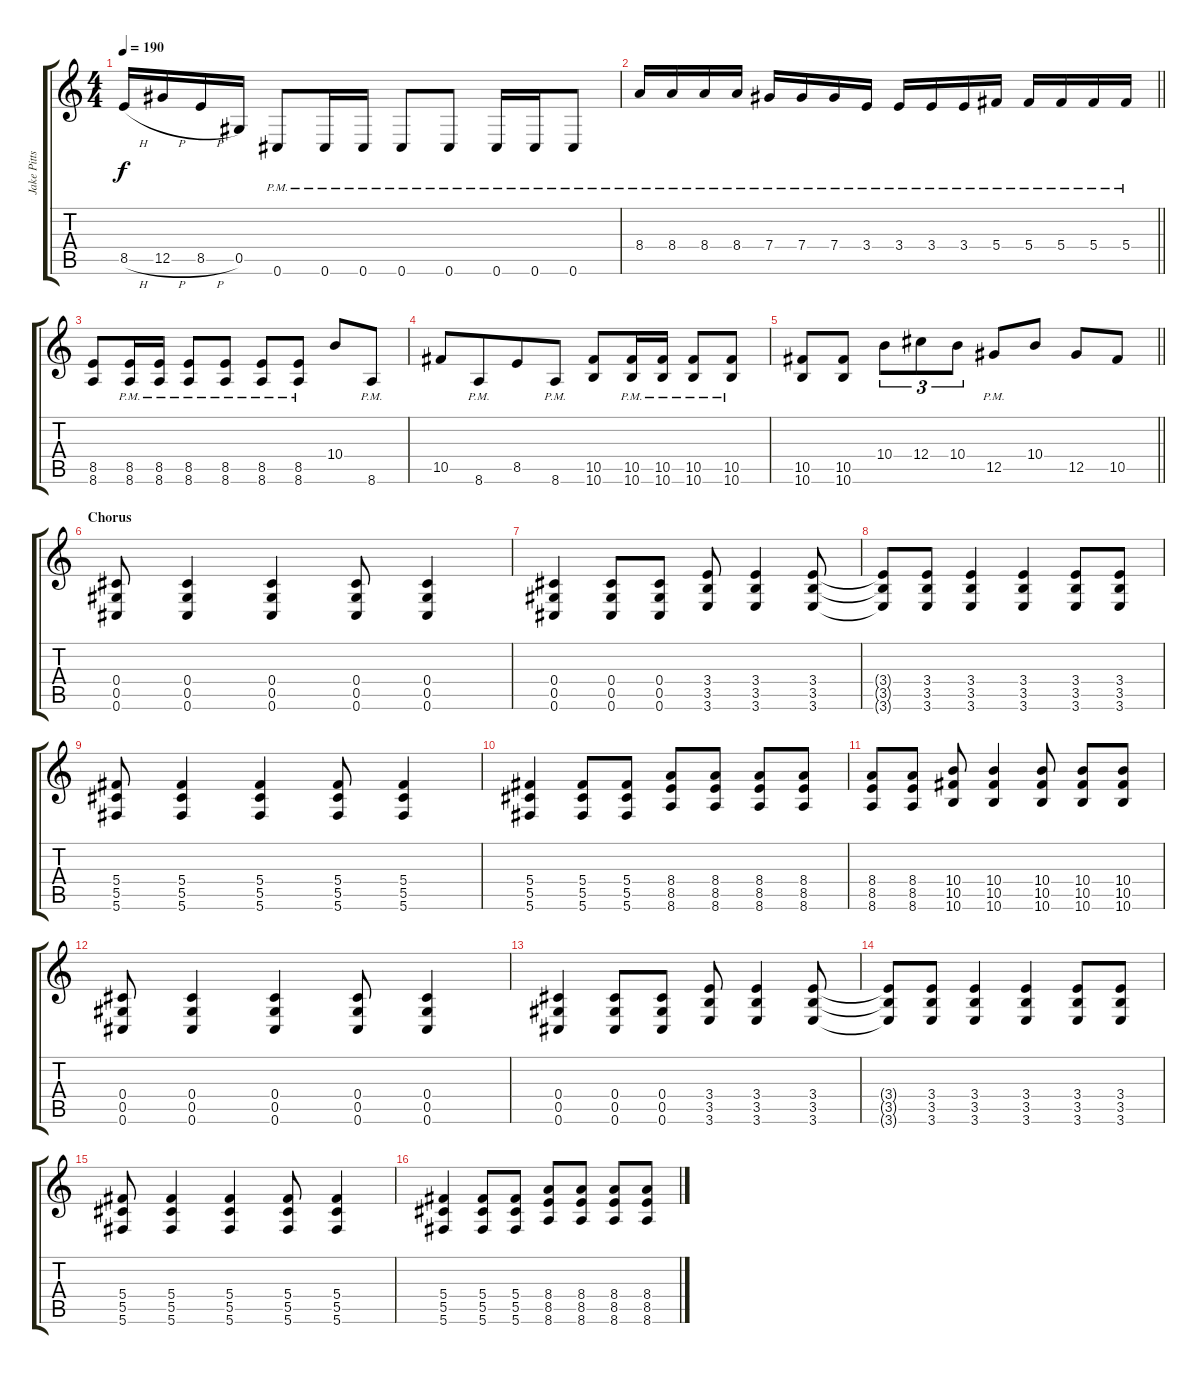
\track ("Jake Pitts(Solo)" "Jake Pitts") {instrument distortionguitar}
\staff {score tabs}
\tuning (Eb4 Bb3 Gb3 Db3 Ab2 Db2) {hide}
\ts (4 4)
\tempo 190
\clef g2
\ks c
8.5{h}.16{dy f} 12.5{h}.16{beam merge} 8.5{h}.16 0.5.16 0.6{pm}.8 0.6{pm}.16 0.6{pm}.16 0.6{pm}.8 0.6{pm}.8 0.6{pm}.16 0.6{pm}.16 0.6{pm}.8 |
\barLineRight lightlight
8.4{pm}.16{beam merge} 8.4{pm}.16{beam merge} 8.4{pm}.16 8.4{pm}.16 7.4{pm}.16 7.4{pm}.16 7.4{pm}.16 3.4{pm}.16 3.4{pm}.16 3.4{pm}.16 3.4{pm}.16 5.4{pm}.16 5.4{pm}.16 5.4{pm}.16 5.4{pm}.16{beam merge} 5.4{pm}.16 |
\section ("" "")
(8.5 8.6).8 (8.5{pm} 8.6{pm}).16 (8.5{pm} 8.6{pm}).16 (8.5{pm} 8.6{pm}).8 (8.5{pm} 8.6{pm}).8 (8.5{pm} 8.6{pm}).8{beam merge} (8.5 8.6{pm}).8 10.4.8 8.6{pm}.8 |
10.5.8{beam merge} 8.6{pm}.8{beam merge} 8.5.8 8.6{pm}.8 (10.5 10.6).8{beam merge} (10.5{pm} 10.6{pm}).16{beam merge} (10.5{pm} 10.6{pm}).16 (10.5{pm} 10.6{pm}).8{beam merge} (10.5{pm} 10.6{pm}).8 |
\barLineRight lightlight
(10.5 10.6).8 (10.5 10.6).8 10.4.8{tu (3 2)} 12.4.8{tu (3 2)} 10.4.8{tu (3 2)} 12.5{pm}.8 10.4.8 12.5.8 10.5.8 |
\section ("" "Chorus")
(0.4 0.5 0.6).8 (0.4 0.5 0.6).4 (0.4 0.5 0.6).4 (0.4 0.5 0.6).8 (0.4 0.5 0.6).4 |
(0.4 0.5 0.6).4 (0.4 0.5 0.6).8 (0.4 0.5 0.6).8 (3.4 3.5 3.6).8 (3.4 3.5 3.6).4 (3.4 3.5 3.6).8 |
(3.4{t} 3.5{t} 3.6{t}).8 (3.4 3.5 3.6).8 (3.4 3.5 3.6).4 (3.4 3.5 3.6).4 (3.4 3.5 3.6).8 (3.4 3.5 3.6).8 |
(5.4 5.5 5.6).8 (5.4 5.5 5.6).4 (5.4 5.5 5.6).4 (5.4 5.5 5.6).8 (5.4 5.5 5.6).4 |
(5.4 5.5 5.6).4 (5.4 5.5 5.6).8 (5.4 5.5 5.6).8 (8.4 8.5 8.6).8 (8.4 8.5 8.6).8 (8.4 8.5 8.6).8 (8.4 8.5 8.6).8 |
(8.4 8.5 8.6).8 (8.4 8.5 8.6).8 (10.4 10.5 10.6).8 (10.4 10.5 10.6).4 (10.4 10.5 10.6).8 (10.4 10.5 10.6).8 (10.4 10.5 10.6).8 |
(0.4 0.5 0.6).8 (0.4 0.5 0.6).4 (0.4 0.5 0.6).4 (0.4 0.5 0.6).8 (0.4 0.5 0.6).4 |
(0.4 0.5 0.6).4 (0.4 0.5 0.6).8 (0.4 0.5 0.6).8 (3.4 3.5 3.6).8 (3.4 3.5 3.6).4 (3.4 3.5 3.6).8 |
(3.4{t} 3.5{t} 3.6{t}).8 (3.4 3.5 3.6).8 (3.4 3.5 3.6).4 (3.4 3.5 3.6).4 (3.4 3.5 3.6).8 (3.4 3.5 3.6).8 |
(5.4 5.5 5.6).8 (5.4 5.5 5.6).4 (5.4 5.5 5.6).4 (5.4 5.5 5.6).8 (5.4 5.5 5.6).4 |
(5.4 5.5 5.6).4 (5.4 5.5 5.6).8 (5.4 5.5 5.6).8 (8.4 8.5 8.6).8 (8.4 8.5 8.6).8 (8.4 8.5 8.6).8 (8.4 8.5 8.6).8
